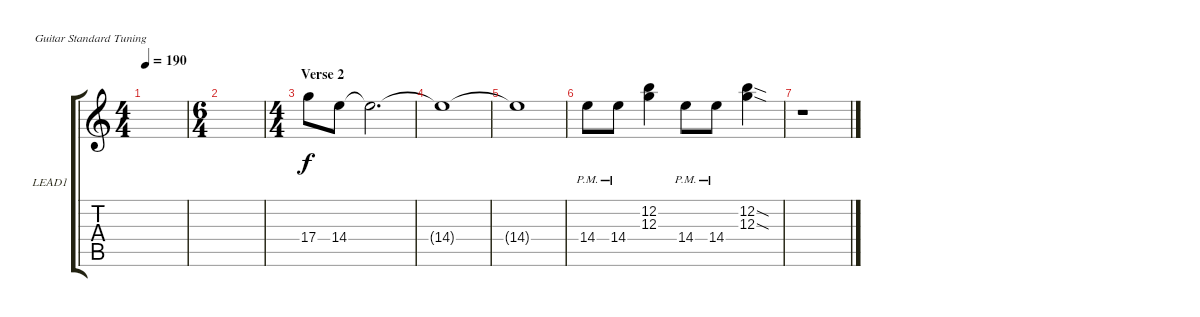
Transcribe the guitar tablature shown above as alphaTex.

\defaultSystemsLayout 4
\bracketExtendMode groupsimilarinstruments
\firstSystemTrackNameOrientation horizontal
\otherSystemsTrackNameOrientation horizontal
\track ("Lead Guitar 1" "LEAD1") {instrument overdrivenguitar}
\staff {score tabs}
\tuning (E4 B3 G3 D3 A2 E2)
\ts (4 4)
\tempo 190
\clef g2
\ks c
|
\ts (6 4)
|
\ts (4 4)
\section ("" "Verse 2")
17.4.8 14.4.8 14.4{t}.2{d} |
14.4{t}.1 |
14.4{t}.1 |
14.4{pm}.8 14.4{pm}.8 (12.3 12.2).4 14.4{pm}.8 14.4{pm}.8 (12.3{sod} 12.2{sod}).4 |
r.1
